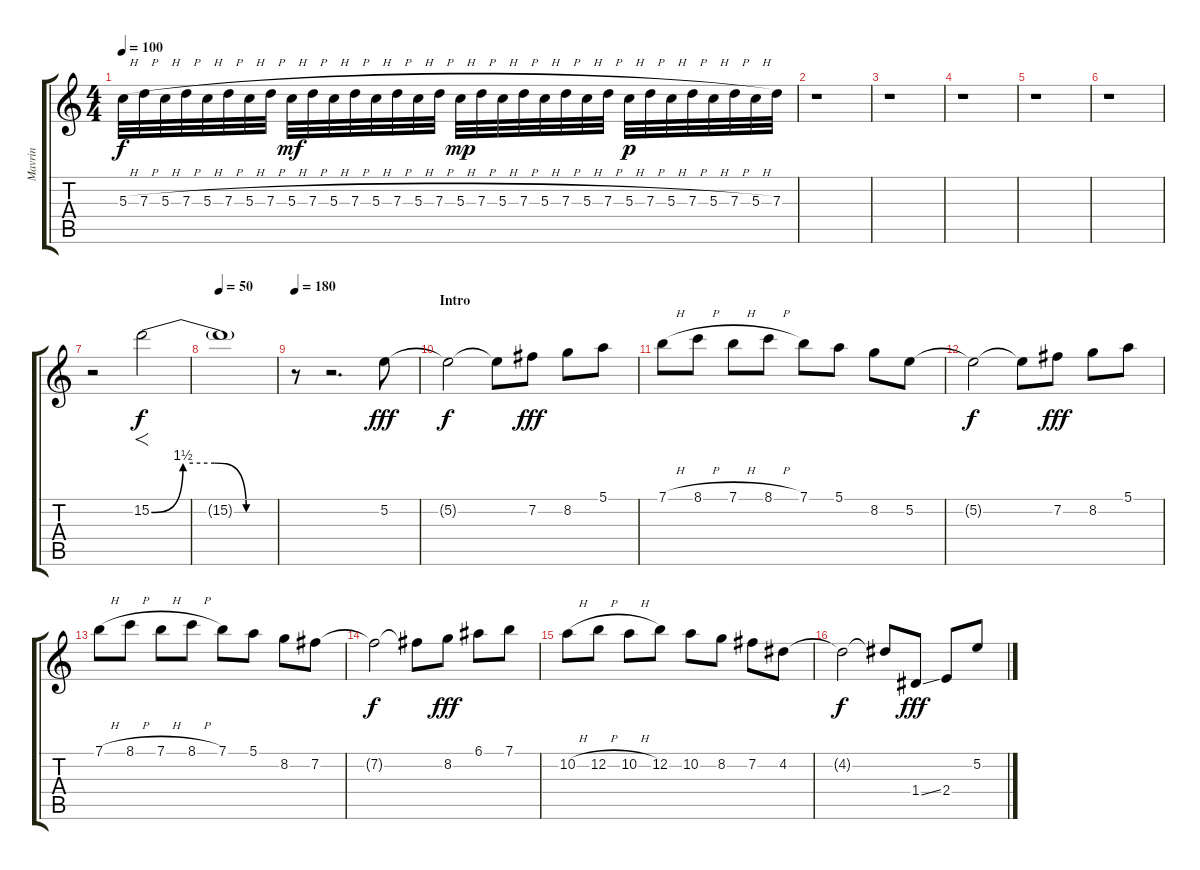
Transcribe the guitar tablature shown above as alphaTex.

\track ("Mavrin" "Mavrin") {instrument overdrivenguitar}
\staff {score tabs}
\tuning (E4 B3 G3 D3 A2 E2) {hide}
\ts (4 4)
\tempo 100
\clef g2
\ks c
5.3{h}.32{dy f} 7.3{h}.32 5.3{h}.32 7.3{h}.32 5.3{h}.32 7.3{h}.32 5.3{h}.32 7.3{h}.32 5.3{h}.32{dy mf} 7.3{h}.32 5.3{h}.32 7.3{h}.32 5.3{h}.32 7.3{h}.32 5.3{h}.32 7.3{h}.32 5.3{h}.32{dy mp} 7.3{h}.32 5.3{h}.32 7.3{h}.32 5.3{h}.32 7.3{h}.32 5.3{h}.32 7.3{h}.32 5.3{h}.32{dy p} 7.3{h}.32 5.3{h}.32 7.3{h}.32 5.3{h}.32 7.3{h}.32 5.3{h}.32 7.3.32 |
r.1 |
r.1 |
r.1 |
r.1 |
r.1 |
r.2 15.2{be (custom 0 0 15 6 30 6 45 0 60 0)}.2{f dy f balance 10} |
\tempo 50
15.2{t}.1 |
\tempo 180
r.8{instrument overdrivenguitar} r.2{d} 5.2.8{dy fff} |
\section ("" "Intro ")
5.2{t}.2{dy f volume 16 balance 10} 5.2{t}.8 7.2.8{dy fff} 8.2.8 5.1.8 |
7.1{h}.8 8.1{h}.8 7.1{h}.8 8.1{h}.8 7.1.8 5.1.8 8.2.8 5.2.8 |
5.2{t}.2{dy f} 5.2{t}.8 7.2.8{dy fff} 8.2.8 5.1.8 |
7.1{h}.8 8.1{h}.8 7.1{h}.8 8.1{h}.8 7.1.8 5.1.8 8.2.8 7.2.8 |
7.2{t}.2{dy f} 7.2{t}.8 8.2.8{dy fff} 6.1.8 7.1.8 |
10.2{h}.8 12.2{h}.8 10.2{h}.8 12.2.8 10.2.8 8.2.8 7.2.8 4.2.8 |
4.2{t}.2{dy f} 4.2{t}.8 1.4{ss}.8{dy fff} 2.4.8 5.2.8
